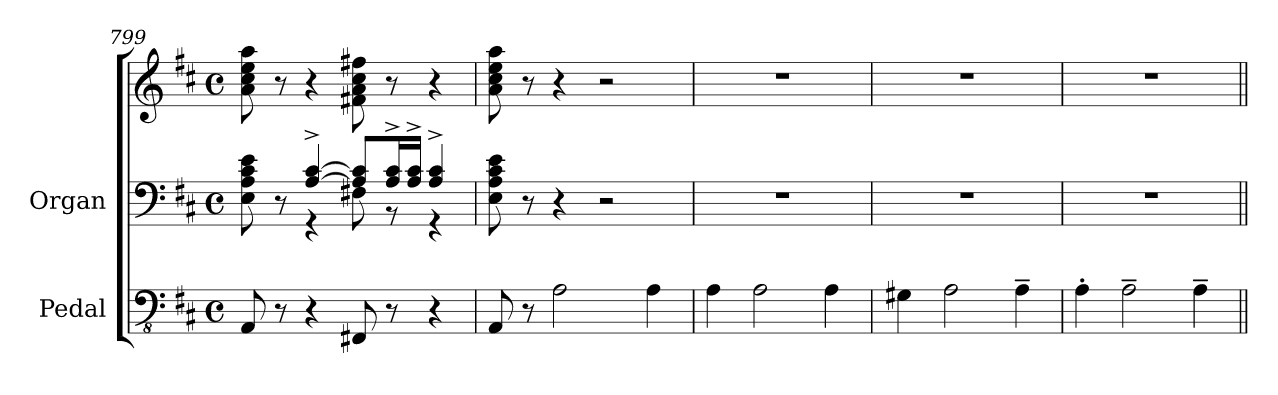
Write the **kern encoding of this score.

**kern	**kern	**kern
*part2	*part1	*part1
*staff3	*staff2	*staff1
*I"Pedal	*I"Organ	*
*clefFv4	*clefF4	*clefG2
*k[f#c#]	*k[f#c#]	*k[f#c#]
*M4/4	*M4/4	*M4/4
*met(c)	*met(c)	*met(c)
=799	=799	=799
*	*^	*
8AAA/	8E\ 8A\ 8c#\ 8e\	4ryy	8a\ 8cc#\ 8ee\ 8aa\
8r	8r	.	8r
4r	[4A/^ [4c#/^	4r	4r
8FFF#X/	8A/] 8c#/]L	8F#X\	8f#X\ 8a\ 8cc#\ 8ff#X\
8r	16A/^ 16c#/^L	8r	8r
.	16A/^ 16c#/^JJ	.	.
4r	4A/^ 4c#/^	4r	4r
*	*v	*v	*
=800	=800	=800
8AAA/	8E\ 8A\ 8c#\ 8e\	8a\ 8cc#\ 8ee\ 8aa\
8r	8r	8r
2AA\	4r	4r
.	2r	2r
4AA\	.	.
=801	=801	=801
4AA\	1r	1r
2AA\	.	.
4AA\	.	.
=802	=802	=802
4GG#X\	1r	1r
2AA\	.	.
4AA~\	.	.
=803	=803	=803
4AA'\	1r	1r
2AA~\	.	.
4AA~\	.	.
=||	=||	=||
*-	*-	*-
